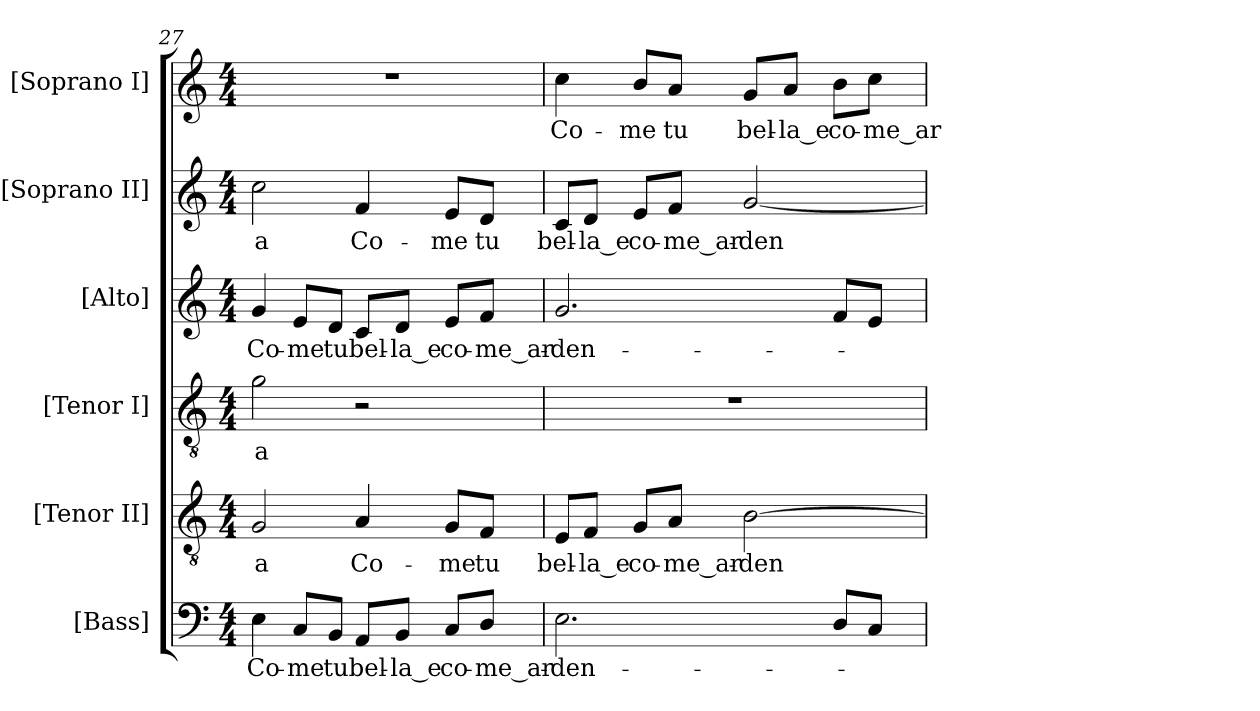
**kern	**text	**kern	**text	**kern	**text	**kern	**text	**kern	**text	**kern	**text
*part6	*part6	*part5	*part5	*part4	*part4	*part3	*part3	*part2	*part2	*part1	*part1
*staff6	*staff6	*staff5	*staff5	*staff4	*staff4	*staff3	*staff3	*staff2	*staff2	*staff1	*staff1
*I"[Bass]	*	*I"[Tenor II]	*	*I"[Tenor I]	*	*I"[Alto]	*	*I"[Soprano II]	*	*I"[Soprano I]	*
*I'B.	*	*I'T.	*	*I'T.	*	*I'A.	*	*I'S.	*	*I'S.	*
*clefF4	*	*clefGv2	*	*clefGv2	*	*clefG2	*	*clefG2	*	*clefG2	*
*	*	*ITrd7c12	*	*ITrd7c12	*	*	*	*	*	*	*
*k[]	*	*k[]	*	*k[]	*	*k[]	*	*k[]	*	*k[]	*
*C:	*	*C:	*	*C:	*	*C:	*	*C:	*	*C:	*
*M4/4	*	*M4/4	*	*M4/4	*	*M4/4	*	*M4/4	*	*M4/4	*
=27	=27	=27	=27	=27	=27	=27	=27	=27	=27	=27	=27
!	!LO:LY:b:color=#000000	!	!	!	!	!	!	!	!	!	!
!	!	!	!LO:LY:b:color=#000000	!	!	!	!	!	!	!	!
!	!	!	!	!	!LO:LY:b:color=#000000	!	!	!	!	!	!
!	!	!	!	!	!	!	!LO:LY:b:color=#000000	!	!	!	!
!	!	!	!	!	!	!	!	!	!LO:LY:b:color=#000000	!	!
4Ei\	Co-	2GGi/	-a	2Gi\	-a	4gi/	Co-	2cci\	-a	1r	.
!	!LO:LY:b:color=#000000	!	!	!	!	!	!	!	!	!	!
!	!	!	!	!	!	!	!LO:LY:b:color=#000000	!	!	!	!
8Ci/L	-me	.	.	.	.	8ei/L	-me	.	.	.	.
!	!LO:LY:b:color=#000000	!	!	!	!	!	!	!	!	!	!
!	!	!	!	!	!	!	!LO:LY:b:color=#000000	!	!	!	!
8BBi/J	tu	.	.	.	.	8di/J	tu	.	.	.	.
!	!LO:LY:b:color=#000000	!	!	!	!	!	!	!	!	!	!
!	!	!	!LO:LY:b:color=#000000	!	!	!	!	!	!	!	!
!	!	!	!	!	!	!	!LO:LY:b:color=#000000	!	!	!	!
!	!	!	!	!	!	!	!	!	!LO:LY:b:color=#000000	!	!
8AAi/L	bel-	4AAi/	Co-	2r	.	8ci/L	bel-	4fi/	Co-	.	.
!	!LO:LY:b:color=#000000	!	!	!	!	!	!	!	!	!	!
!	!	!	!	!	!	!	!LO:LY:b:color=#000000	!	!	!	!
8BBi/J	-la_e	.	.	.	.	8di/J	-la_e	.	.	.	.
!	!LO:LY:b:color=#000000	!	!	!	!	!	!	!	!	!	!
!	!	!	!LO:LY:b:color=#000000	!	!	!	!	!	!	!	!
!	!	!	!	!	!	!	!LO:LY:b:color=#000000	!	!	!	!
!	!	!	!	!	!	!	!	!	!LO:LY:b:color=#000000	!	!
8Ci/L	co-	8GGi/L	-me	.	.	8ei/L	co-	8ei/L	-me	.	.
!	!LO:LY:b:color=#000000	!	!	!	!	!	!	!	!	!	!
!	!	!	!LO:LY:b:color=#000000	!	!	!	!	!	!	!	!
!	!	!	!	!	!	!	!LO:LY:b:color=#000000	!	!	!	!
!	!	!	!	!	!	!	!	!	!LO:LY:b:color=#000000	!	!
8Di/J	-me_ar-	8FFi/J	tu	.	.	8fi/J	-me_ar-	8di/J	tu	.	.
=28	=28	=28	=28	=28	=28	=28	=28	=28	=28	=28	=28
!	!LO:LY:b:color=#000000	!	!	!	!	!	!	!	!	!	!
!	!	!	!LO:LY:b:color=#000000	!	!	!	!	!	!	!	!
!	!	!	!	!	!	!	!LO:LY:b:color=#000000	!	!	!	!
!	!	!	!	!	!	!	!	!	!LO:LY:b:color=#000000	!	!
!	!	!	!	!	!	!	!	!	!	!	!LO:LY:b:color=#000000
2.Ei\	-den-	8EEi/L	bel-	1r	.	2.gi/	-den-	8ci/L	bel-	4cci\	Co-
!	!	!	!LO:LY:b:color=#000000	!	!	!	!	!	!	!	!
!	!	!	!	!	!	!	!	!	!LO:LY:b:color=#000000	!	!
.	.	8FFi/J	-la_e	.	.	.	.	8di/J	-la_e	.	.
!	!	!	!LO:LY:b:color=#000000	!	!	!	!	!	!	!	!
!	!	!	!	!	!	!	!	!	!LO:LY:b:color=#000000	!	!
!	!	!	!	!	!	!	!	!	!	!	!LO:LY:b:color=#000000
.	.	8GGi/L	co-	.	.	.	.	8ei/L	co-	8bi/L	-me
!	!	!	!LO:LY:b:color=#000000	!	!	!	!	!	!	!	!
!	!	!	!	!	!	!	!	!	!LO:LY:b:color=#000000	!	!
!	!	!	!	!	!	!	!	!	!	!	!LO:LY:b:color=#000000
.	.	8AAi/J	-me_ar-	.	.	.	.	8fi/J	-me_ar-	8ai/J	tu
!	!	!	!LO:LY:b:color=#000000	!	!	!	!	!	!	!	!
!	!	!	!	!	!	!	!	!	!LO:LY:b:color=#000000	!	!
!	!	!	!	!	!	!	!	!	!	!	!LO:LY:b:color=#000000
.	.	[2BBi\	-den-	.	.	.	.	[2gi/	-den-	8gi/L	bel-
!	!	!	!	!	!	!	!	!	!	!	!LO:LY:b:color=#000000
.	.	.	.	.	.	.	.	.	.	8ai/J	-la_e
!	!	!	!	!	!	!	!	!	!	!	!LO:LY:b:color=#000000
8Di/L	.	.	.	.	.	8fi/L	.	.	.	8bi\L	co-
!	!	!	!	!	!	!	!	!	!	!	!LO:LY:b:color=#000000
8Ci/J	.	.	.	.	.	8ei/J	.	.	.	8cci\J	-me_ar-
=	=	=	=	=	=	=	=	=	=	=	=
*-	*-	*-	*-	*-	*-	*-	*-	*-	*-	*-	*-
